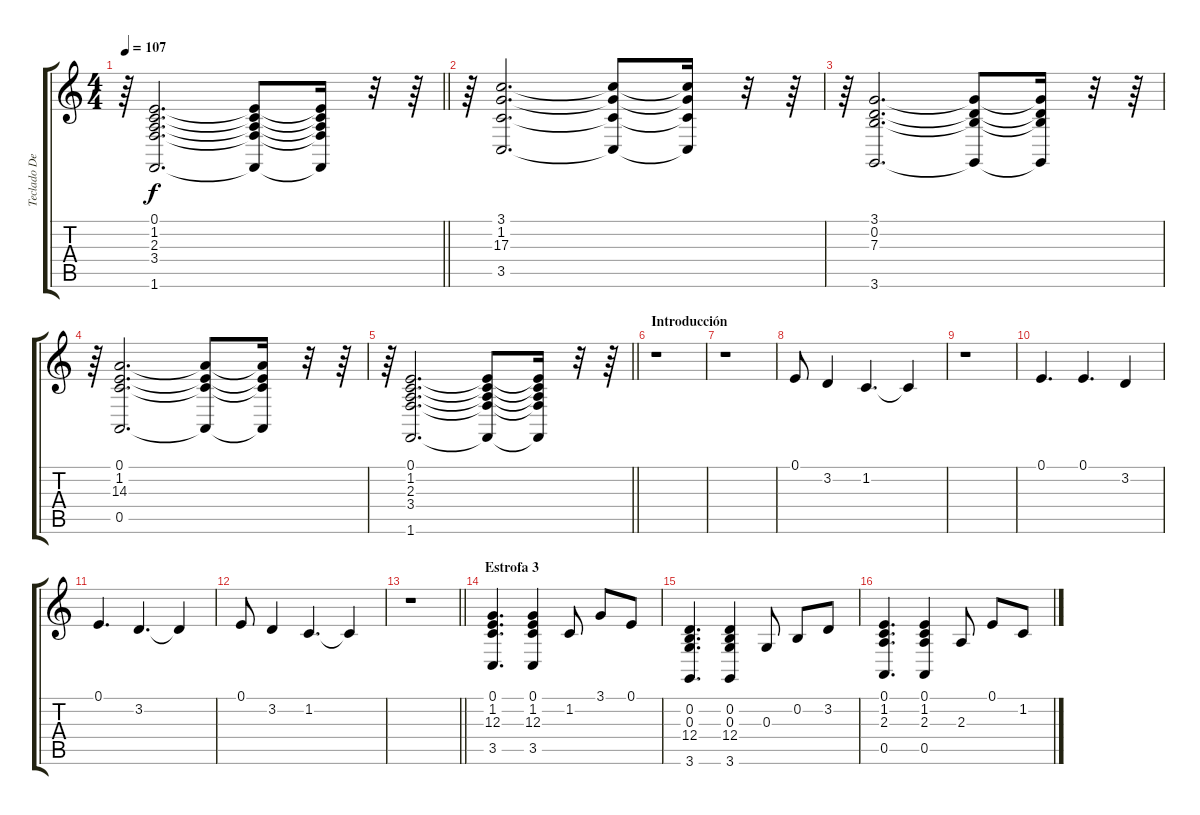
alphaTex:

\track ("Teclado Derecha" "Teclado De") {instrument fx4atmosphere}
\staff {score tabs}
\tuning (E4 B3 G3 D3 A2 E2) {hide}
\ts (4 4)
\tempo 107
\clef g2
\barLineRight lightlight
\ks c
r.64{dy f} (0.1 1.2 2.3 3.4 1.6).2{d} (0.1{t} 1.2{t} 2.3{t} 3.4{t} 1.6{t}).8 (0.1{t} 1.2{t} 2.3{t} 3.4{t} 1.6{t}).16 r.32 r.64 |
r.64 (3.1 1.2 17.3 3.5).2{d} (3.1{t} 1.2{t} 17.3{t} 3.5{t}).8 (3.1{t} 1.2{t} 17.3{t} 3.5{t}).16 r.32 r.64 |
r.64 (3.1 0.2 7.3 3.6).2{d} (3.1{t} 0.2{t} 7.3{t} 3.6{t}).8 (3.1{t} 0.2{t} 7.3{t} 3.6{t}).16 r.32 r.64 |
r.64 (0.1 1.2 14.3 0.5).2{d} (0.1{t} 1.2{t} 14.3{t} 0.5{t}).8 (0.1{t} 1.2{t} 14.3{t} 0.5{t}).16 r.32 r.64 |
\barLineRight lightlight
r.64 (0.1 1.2 2.3 3.4 1.6).2{d} (0.1{t} 1.2{t} 2.3{t} 3.4{t} 1.6{t}).8 (0.1{t} 1.2{t} 2.3{t} 3.4{t} 1.6{t}).16 r.32 r.64 |
\section ("" "Introducción")
r.1{volume 5 instrument fx4atmosphere} |
r.1 |
0.1.8 3.2.4 1.2.4{d} 1.2{t}.4 |
r.1 |
0.1.4{d} 0.1.4{d} 3.2.4 |
0.1.4{d} 3.2.4{d} 3.2{t}.4 |
0.1.8 3.2.4 1.2.4{d} 1.2{t}.4 |
\barLineRight lightlight
r.1 |
\section ("" "Estrofa 3")
(0.1 1.2 12.3 3.5).4{d volume 4 instrument electricgrandpiano} (0.1 1.2 12.3 3.5).4 1.2.8 3.1.8 0.1.8 |
(0.2 0.3 12.4 3.6).4{d} (0.2 0.3 12.4 3.6).4 0.3.8 0.2.8 3.2.8 |
(0.1 1.2 2.3 0.5).4{d} (0.1 1.2 2.3 0.5).4 2.3.8 0.1.8 1.2.8
